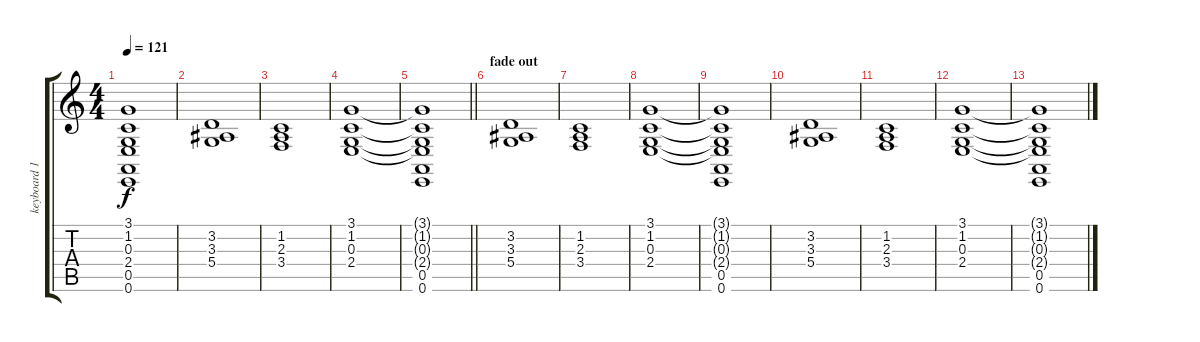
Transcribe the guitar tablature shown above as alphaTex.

\track ("keyboard 1" "keyboard 1") {instrument electricpiano1}
\staff {score tabs}
\tuning (E4 B3 G3 D3 A2 E2) {hide}
\ts (4 4)
\tempo 121
\clef g2
\ks c
(3.1{t} 1.2{t} 0.3{t} 2.4{t} 0.5 0.6).1{dy f} |
(3.2 3.3 5.4).1 |
(1.2 2.3 3.4).1 |
(3.1 1.2 0.3 2.4).1 |
\barLineRight lightlight
(3.1{t} 1.2{t} 0.3{t} 2.4{t} 0.5 0.6).1 |
\section ("" "fade out")
(3.2 3.3 5.4).1{volume 8} |
(1.2 2.3 3.4).1 |
(3.1 1.2 0.3 2.4).1 |
(3.1{t} 1.2{t} 0.3{t} 2.4{t} 0.5 0.6).1 |
(3.2 3.3 5.4).1{volume 0} |
(1.2 2.3 3.4).1 |
(3.1 1.2 0.3 2.4).1 |
(3.1{t} 1.2{t} 0.3{t} 2.4{t} 0.5 0.6).1
